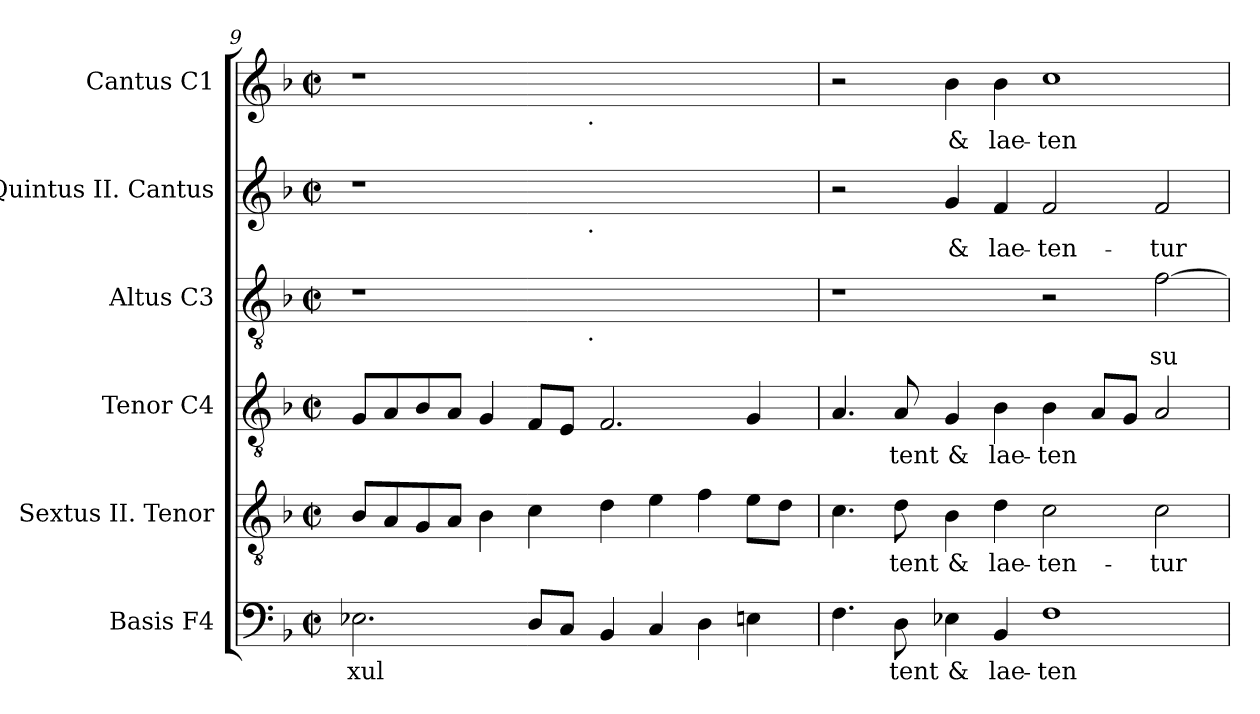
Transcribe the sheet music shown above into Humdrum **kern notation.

**kern	**text	**kern	**text	**kern	**text	**kern	**text	**kern	**text	**kern	**text
*part6	*part6	*part5	*part5	*part4	*part4	*part3	*part3	*part2	*part2	*part1	*part1
*staff6	*staff6	*staff5	*staff5	*staff4	*staff4	*staff3	*staff3	*staff2	*staff2	*staff1	*staff1
*I"Basis  F4	*	*I"Sextus  II. Tenor	*	*I"Tenor  C4	*	*I"Altus  C3	*	*I"Quintus  II. Cantus	*	*I"Cantus  C1	*
*I'B	*	*	*	*I'T	*	*I'A	*	*	*	*I'C	*
*clefF4	*	*clefGv2	*	*clefGv2	*	*clefGv2	*	*clefG2	*	*clefG2	*
*k[b-]	*	*k[b-]	*	*k[b-]	*	*k[b-]	*	*k[b-]	*	*k[b-]	*
*F:	*	*F:	*	*F:	*	*F:	*	*F:	*	*F:	*
*M2/2	*	*M2/2	*	*M2/2	*	*M2/2	*	*M2/2	*	*M2/2	*
*met(c|)	*	*met(c|)	*	*met(c|)	*	*met(c|)	*	*met(c|)	*	*met(c|)	*
=9	=9	=9	=9	=9	=9	=9	=9	=9	=9	=9	=9
!	!LO:LY:b:cj	!	!LO:LY:b:rj	!	!LO:LY:b:cj	!	!	!	!	!	!
*	*	*	*	*	*	*^	*	*^	*	*^	*
2.E-X\	-xul-	8B-/L	--	8G/L	--	1r	2ryy	.	1r	2ryy	.	1r	2ryy	.
!	!	!	!LO:LY:b:rj	!	!LO:LY:b:cj	!	!	!	!	!	!	!	!	!
.	.	8A/	--	8A/	--	.	.	.	.	.	.	.	.	.
!	!	!	!LO:LY:b:rj	!	!LO:LY:b:cj	!	!	!	!	!	!	!	!	!
.	.	8G/	--	8B-/	--	.	.	.	.	.	.	.	.	.
!	!	!	!LO:LY:b:rj	!	!LO:LY:b:cj	!	!	!	!	!	!	!	!	!
.	.	8A/J	--	8A/J	--	.	.	.	.	.	.	.	.	.
!	!	!	!LO:LY:b:rj	!	!LO:LY:b:cj	!	!	!	!	!	!	!	!	!
.	.	4B-\	--	4G/	--	.	4...ryy	.	.	4...ryy	.	.	4...ryy	.
!	!LO:LY:b:cj	!	!LO:LY:b:rj	!	!LO:LY:b:cj	!	!	!	!	!	!	!	!	!
8D/L	--	4c\	--	8F/L	--	.	.	.	.	.	.	.	.	.
!	!LO:LY:b:cj	!	!	!	!LO:LY:b:cj	!	!	!	!	!	!	!	!	!
8C/J	--	.	.	8E/J	--	.	.	.	.	.	.	.	.	.
!	!	!	!	!	!	!	!	!	!	!	!	!	!LO:TX:b:t=.	!
!	!	!	!	!	!	!	!	!	!	!LO:TX:b:t=.	!	!	!	!
!	!	!	!	!	!	!	!LO:TX:b:t=.	!	!	!	!	!	!	!
.	.	.	.	.	.	.	1ryy	.	.	1ryy	.	.	1ryy	.
!	!LO:LY:b:cj	!	!LO:LY:b:rj	!	!LO:LY:b:cj	!	!	!	!	!	!	!	!	!
4BB-/	--	4d\	--	2.F/	--	1ryy	.	.	1ryy	.	.	1ryy	.	.
!	!LO:LY:b:cj	!	!LO:LY:b:rj	!	!	!	!	!	!	!	!	!	!	!
4C/	--	4e\	--	.	.	.	.	.	.	.	.	.	.	.
!	!LO:LY:b:cj	!	!LO:LY:b:rj	!	!	!	!	!	!	!	!	!	!	!
4D\	--	4f\	--	.	.	.	.	.	.	.	.	.	.	.
!	!LO:LY:b:cj	!	!LO:LY:b:rj	!	!LO:LY:b:cj	!	!	!	!	!	!	!	!	!
4En\	--	8e\L	--	4G/	--	.	.	.	.	.	.	.	.	.
!	!	!	!LO:LY:b:rj	!	!	!	!	!	!	!	!	!	!	!
.	.	8d\J	--	.	.	.	.	.	.	.	.	.	.	.
.	.	.	.	.	.	.	32ryy	.	.	32ryy	.	.	32ryy	.
=10	=10	=10	=10	=10	=10	=10	=10	=10	=10	=10	=10	=10	=10	=10
!	!LO:LY:b:cj	!	!LO:LY:b:rj	!	!LO:LY:b:cj	!	!	!	!	!	!	!	!	!
*	*	*	*	*	*	*v	*v	*	*	*	*	*v	*v	*
*	*	*	*	*	*	*	*	*v	*v	*	*	*
4.F\	--	4.c\	--	4.A/	--	1r	.	2r	.	2r	.
!	!LO:LY:b:cj	!	!LO:LY:b:rj	!	!LO:LY:b:cj	!	!	!	!	!	!
8D\	-tent	8d\	-tent	8A/	-tent	.	.	.	.	.	.
!	!LO:LY:b:cj	!	!LO:LY:b:rj	!	!LO:LY:b:cj	!	!	!	!LO:LY:b:cj	!	!LO:LY:b:cj
4E-X\	&	4B-\	&	4G/	&	.	.	4g/	&	4b-\	&
!	!LO:LY:b:cj	!	!LO:LY:b:rj	!	!LO:LY:b:cj	!	!	!	!LO:LY:b:cj	!	!LO:LY:b:cj
4BB-/	lae-	4d\	lae-	4B-\	lae-	.	.	4f/	lae-	4b-\	lae-
!	!LO:LY:b:cj	!	!LO:LY:b:rj	!	!LO:LY:b:cj	!	!	!	!LO:LY:b:cj	!	!LO:LY:b:cj
1F	-ten-	2c\	-ten-	4B-\	-ten-	2r	.	2f/	-ten-	1cc	-ten-
!	!	!	!	!	!LO:LY:b:cj	!	!	!	!	!	!
.	.	.	.	8A/L	--	.	.	.	.	.	.
!	!	!	!	!	!LO:LY:b:cj	!	!	!	!	!	!
.	.	.	.	8G/J	--	.	.	.	.	.	.
!	!	!	!LO:LY:b:rj	!	!LO:LY:b:cj	!	!LO:LY:b:cj	!	!LO:LY:b:cj	!	!
.	.	2c\	-tur	2A/	--	[>2f\	su-	2f/	-tur	.	.
=	=	=	=	=	=	=	=	=	=	=	=
*-	*-	*-	*-	*-	*-	*-	*-	*-	*-	*-	*-
